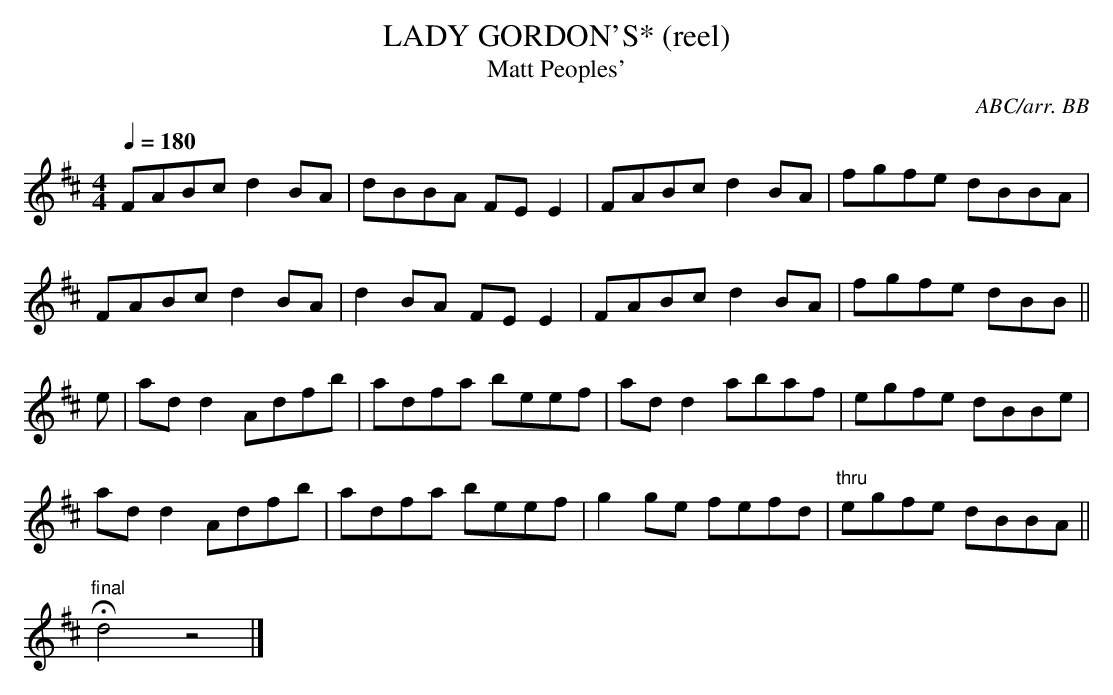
X:1
T:LADY GORDON'S* (reel)
T:Matt Peoples'
C:ABC/arr. BB
Q:1/4=180
L:1/8
M:4/4
K:D
FABc d2BA|dBBA FE E2|FABc d2BA|fgfe dBBA|
FABc d2BA|d2BA FE E2|FABc d2 BA|fgfe dBB||
e|add2 Adfb|adfa beef|add2 abaf|egfe dBBe|
add2 Adfb|adfa beef|g2 ge fefd|"thru"egfe dBBA||
"final"Hd4z4|]
